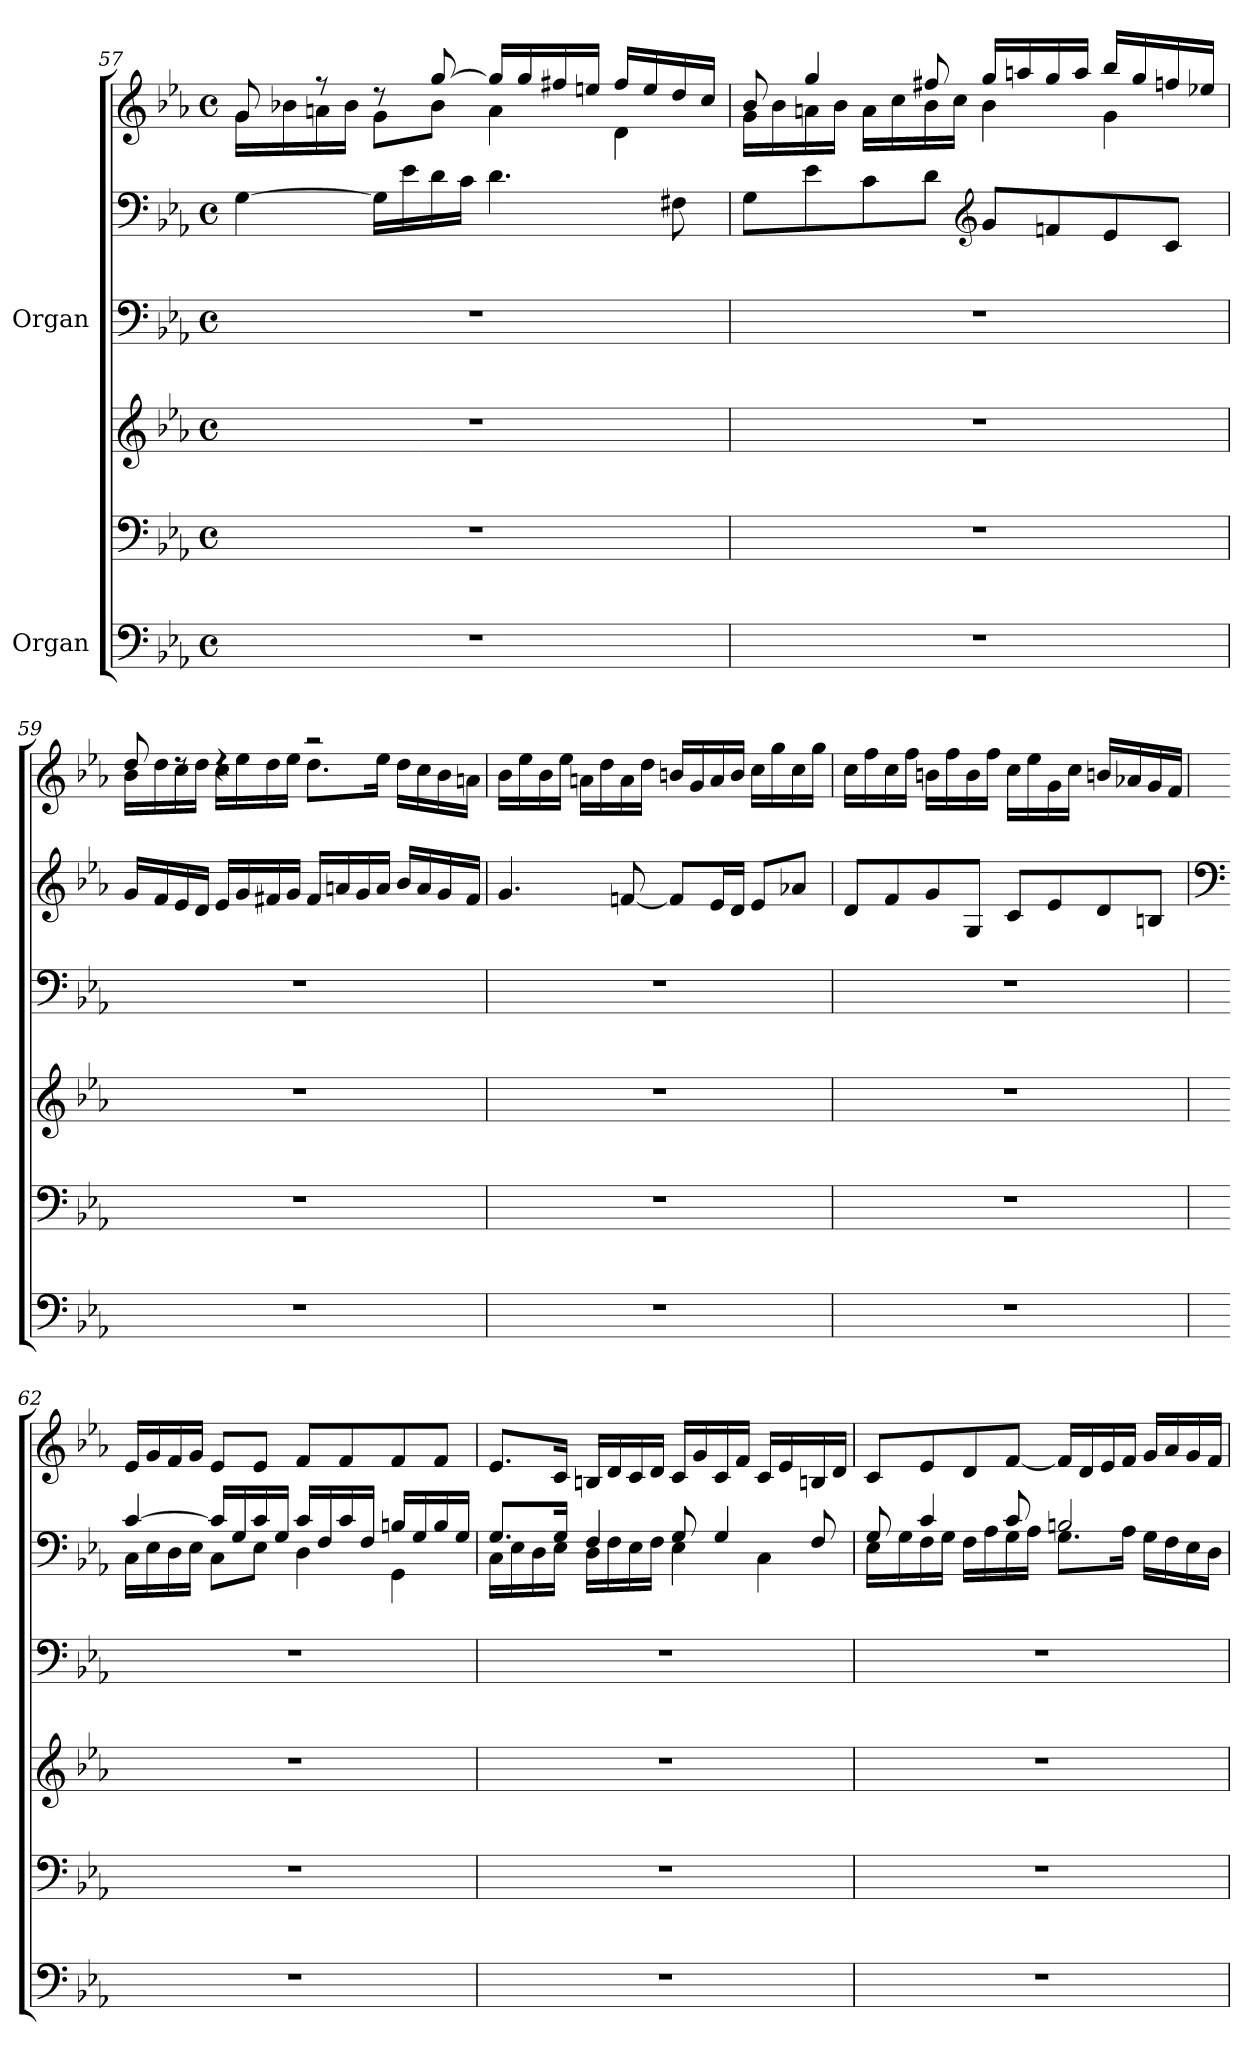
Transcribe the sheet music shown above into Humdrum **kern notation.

**kern	**kern	**kern	**kern	**kern	**kern
*part2	*part2	*part2	*part1	*part1	*part1
*staff6	*staff5	*staff4	*staff3	*staff2	*staff1
*I"Organ	*	*	*I"Organ	*	*
*clefF4	*clefF4	*clefG2	*clefF4	*clefF4	*clefG2
*k[b-e-a-]	*k[b-e-a-]	*k[b-e-a-]	*k[b-e-a-]	*k[b-e-a-]	*k[b-e-a-]
*M4/4	*M4/4	*M4/4	*M4/4	*M4/4	*M4/4
*met(c)	*met(c)	*met(c)	*met(c)	*met(c)	*met(c)
=57	=57	=57	=57	=57	=57
*	*	*	*	*	*^
1r	1r	1r	1r	[4G\	8g/	16g\LL
.	.	.	.	.	.	16b-X\
.	.	.	.	.	8r	16an\
.	.	.	.	.	.	16b-\JJ
.	.	.	.	16G\LL]	8r	8g\L
.	.	.	.	16e-\	.	.
.	.	.	.	16d\	[8gg/	8b-\J
.	.	.	.	16c\JJ	.	.
.	.	.	.	4.d\	16gg/LL]	4a\
.	.	.	.	.	16gg/	.
.	.	.	.	.	16ff#X/	.
.	.	.	.	.	16een/JJ	.
.	.	.	.	.	16ff#/LL	4d\
.	.	.	.	.	16ee/	.
.	.	.	.	8F#X\	16dd/	.
.	.	.	.	.	16cc/JJ	.
!!LO:PB:g=z	!!
=58	=58	=58	=58	=58	=58	=58
1r	1r	1r	1r	8G\L	8b-/	16g\LL
.	.	.	.	.	.	16b-\
.	.	.	.	8e-\	4gg/	16an\
.	.	.	.	.	.	16b-\JJ
.	.	.	.	8c\	.	16a\LL
.	.	.	.	.	.	16cc\
.	.	.	.	8d\J	8ff#X/	16b-\
.	.	.	.	.	.	16cc\JJ
*	*	*	*	*clefG2	*	*
.	.	.	.	8g/L	16gg/LL	4b-\
.	.	.	.	.	16aan/	.
.	.	.	.	8fn/	16gg/	.
.	.	.	.	.	16aa/JJ	.
.	.	.	.	8e-/	16bb-/LL	4g\
.	.	.	.	.	16gg/	.
.	.	.	.	8c/J	16ffn/	.
.	.	.	.	.	16ee-X/JJ	.
=59	=59	=59	=59	=59	=59	=59
1r	1r	1r	1r	16g/LL	8dd/	16b-\LL
.	.	.	.	16f/	.	16dd\
.	.	.	.	16e-/	8rdd	16cc\
.	.	.	.	16d/JJ	.	16dd\JJ
.	.	.	.	16e-/LL	4rdd	16cc\LL
.	.	.	.	16g/	.	16ee-\
.	.	.	.	16f#X/	.	16dd\
.	.	.	.	16g/JJ	.	16ee-\JJ
.	.	.	.	16f#/LL	2r	8.dd\L
.	.	.	.	16an/	.	.
.	.	.	.	16g/	.	.
.	.	.	.	16a/JJ	.	16ee-\Jk
.	.	.	.	16b-/LL	.	16dd\LL
.	.	.	.	16a/	.	16cc\
.	.	.	.	16g/	.	16b-\
.	.	.	.	16f#/JJ	.	16an\JJ
*	*	*	*	*	*v	*v
=60	=60	=60	=60	=60	=60
1r	1r	1r	1r	4.g/	16b-\LL
.	.	.	.	.	16ee-\
.	.	.	.	.	16b-\
.	.	.	.	.	16ee-\JJ
.	.	.	.	.	16an\LL
.	.	.	.	.	16dd\
.	.	.	.	[8fn/	16a\
.	.	.	.	.	16dd\JJ
.	.	.	.	8f/L]	16bn/LL
.	.	.	.	.	16g/
.	.	.	.	16e-/L	16a/
.	.	.	.	16d/JJ	16b/JJ
.	.	.	.	8e-/L	16cc\LL
.	.	.	.	.	16gg\
.	.	.	.	8a-X/J	16cc\
.	.	.	.	.	16gg\JJ
!!LO:PB:g=z
=61	=61	=61	=61	=61	=61
1r	1r	1r	1r	8d/L	16cc\LL
.	.	.	.	.	16ff\
.	.	.	.	8f/	16cc\
.	.	.	.	.	16ff\JJ
.	.	.	.	8g/	16bn\LL
.	.	.	.	.	16ff\
.	.	.	.	8G/J	16b\
.	.	.	.	.	16ff\JJ
.	.	.	.	8c/L	16cc\LL
.	.	.	.	.	16ee-\
.	.	.	.	8e-/	16g\
.	.	.	.	.	16cc\JJ
.	.	.	.	8d/	16bn/LL
.	.	.	.	.	16a-X/
.	.	.	.	8Bn/J	16g/
.	.	.	.	.	16f/JJ
=62	=62	=62	=62	=62	=62
*	*	*	*	*clefF4	*
*	*	*	*	*^	*
1r	1r	1r	1r	[4c/	16C\LL	16e-/LL
.	.	.	.	.	16E-\	16g/
.	.	.	.	.	16D\	16f/
.	.	.	.	.	16E-\JJ	16g/JJ
.	.	.	.	16c/LL]	8C\L	8e-/L
.	.	.	.	16G/	.	.
.	.	.	.	16c/	8E-\J	8e-/J
.	.	.	.	16G/JJ	.	.
.	.	.	.	16c/LL	4D\	8f/L
.	.	.	.	16F/	.	.
.	.	.	.	16c/	.	8f/
.	.	.	.	16F/JJ	.	.
.	.	.	.	16Bn/LL	4GG\	8f/
.	.	.	.	16G/	.	.
.	.	.	.	16B/	.	8f/J
.	.	.	.	16G/JJ	.	.
=63	=63	=63	=63	=63	=63	=63
1r	1r	1r	1r	8.G/L	16C\LL	8.e-/L
.	.	.	.	.	16E-\	.
.	.	.	.	.	16D\	.
.	.	.	.	16G/Jk	16E-\JJ	16c/Jk
.	.	.	.	4F/	16D\LL	16Bn/LL
.	.	.	.	.	16F\	16d/
.	.	.	.	.	16E-\	16c/
.	.	.	.	.	16F\JJ	16d/JJ
.	.	.	.	8G/	4E-\	16c/LL
.	.	.	.	.	.	16g/
.	.	.	.	4G/	.	16c/
.	.	.	.	.	.	16f/JJ
.	.	.	.	.	4C\	16c/LL
.	.	.	.	.	.	16e-/
.	.	.	.	8F/	.	16Bn/
.	.	.	.	.	.	16d/JJ
!!LO:PB:g=z
=64	=64	=64	=64	=64	=64	=64
1r	1r	1r	1r	8G/	16E-\LL	8c/L
.	.	.	.	.	16G\	.
.	.	.	.	4c/	16F\	8e-/
.	.	.	.	.	16G\JJ	.
.	.	.	.	.	16F\LL	8d/
.	.	.	.	.	16A-\	.
.	.	.	.	8c/	16G\	[8f/J
.	.	.	.	.	16A-\JJ	.
.	.	.	.	2Bn/	8.G\L	16f/LL]
.	.	.	.	.	.	16d/
.	.	.	.	.	.	16e-/
.	.	.	.	.	16A-\Jk	16f/JJ
.	.	.	.	.	16G\LL	16g/LL
.	.	.	.	.	16F\	16a-/
.	.	.	.	.	16E-\	16g/
.	.	.	.	.	16D\JJ	16f/JJ
*	*	*	*	*v	*v	*
=	=	=	=	=	=
*-	*-	*-	*-	*-	*-
